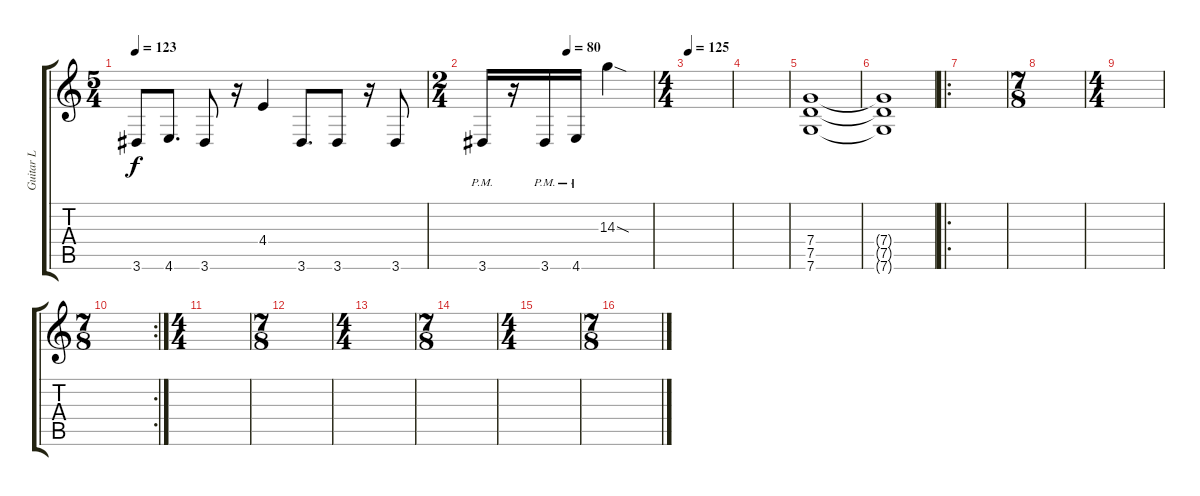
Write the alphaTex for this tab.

\track ("Guitar L" "Guitar L") {instrument distortionguitar}
\staff {score tabs}
\tuning (D4 A3 F3 C3 G2 C2) {hide}
\ts (5 4)
\tempo 123
\clef g2
\ks c
3.6.8{dy f} 4.6.8{d} 3.6.8 r.16 4.4.4 3.6.8{d} 3.6.8 r.16 3.6.8 |
\ts (2 4)
\tempo (80 0.5)
3.6{pm}.16 r.16 3.6{pm}.16 4.6{pm}.16 14.3{sod}.4 |
\ts (4 4)
\tempo 125
|
|
(7.4 7.5 7.6).1 |
(7.4{t} 7.5{t} 7.6{t}).1 |
\ro
|
\ts (7 8)
|
\ts (4 4)
|
\rc 2
\ts (7 8)
|
\ts (4 4)
|
\ts (7 8)
|
\ts (4 4)
|
\ts (7 8)
|
\ts (4 4)
|
\ts (7 8)
